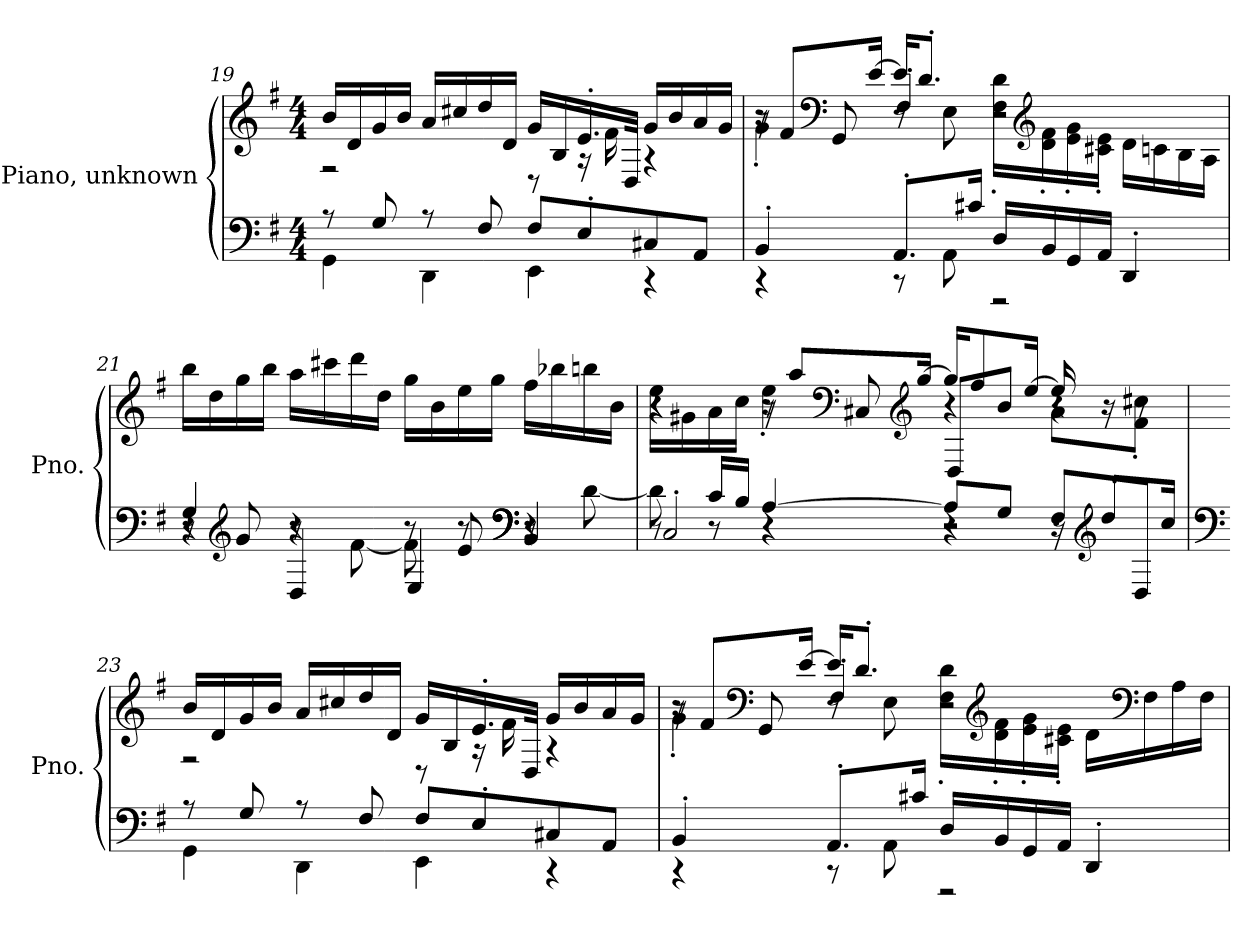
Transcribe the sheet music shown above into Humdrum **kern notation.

**kern	**kern
*part1	*part1
*staff2	*staff1
*I"Piano, unknown	*
*I'Pno.	*
*clefF4	*clefG2
*k[f#]	*k[f#]
*M4/4	*M4/4
=19	=19
*^	*^
8r	4GG\	16b/LL	2r
.	.	16d/	.
8G/	.	16g/	.
.	.	16b/JJ	.
8r	4DD\	16a/LL	.
.	.	16cc#X/	.
8F#/	.	16dd/	.
.	.	16d/JJ	.
8F#/L	4EE\	16g/LL	8r
.	.	16B/	.
8E'/	.	16.e'/	16r
.	.	.	16f#\
.	.	32D/JJk	.
8C#X/	4r	16g/LL	4r
.	.	16b/	.
8AA/J	.	16a/	.
.	.	16g/JJ	.
!!LO:LB:g=z
=20	=20	=20	=20
*	*	*	*^
4BB'/	4r	16r	4g'\	8r
.	.	8f#/L	.	.
*	*	*clefF4	*	*
.	.	.	.	8GG/
.	.	[16e/Jk	.	.
8.AA'/L	8r	16e/KL]	8r	4F#'/
.	.	8.d'/J	.	.
.	8AA\	.	8E\	.
16c#X/Jk	.	.	.	.
16D/LL	2r	2r	16F#\' 16d\'LL	2r
*	*	*clefG2	*	*
16BB/	.	.	16d\' 16f#\'	.
16GG/	.	.	16e\' 16g\'	.
16AA/JJ	.	.	16c#X\' 16e\'JJ	.
4DD'/	.	.	16d\LL	.
.	.	.	16cn\	.
.	.	.	16B\	.
.	.	.	16A\JJ	.
*	*	*v	*v	*v
=21	=21	=21
*	*^	*
8r	4r	4G/	16bb\LL
.	.	.	16dd\
*clefG2	*	*	*
8g/	.	.	16gg\
.	.	.	16bb\JJ
4r	8r	4D/	16aa\LL
.	.	.	16ccc#X\
.	[8f#\	.	16ddd\
.	.	.	16dd\JJ
8r	8f#\]	4E/	16gg\LL
.	.	.	16b\
8e/	8r	.	16ee\
.	.	.	16gg\JJ
*clefF4	*	*	*
4r	8r	4BB/	16ff#\LL
.	.	.	16bb-X\
.	[8d\	.	16bbn\
.	.	.	16b\JJ
!!LO:LB:g=z
=22	=22	=22	=22
*	*	*	*^
*	*	*	*	*^
8r	8d\]	2C'/	4r	16ee\LL	4r
.	.	.	.	16g#X\	.
16c/LL	8r	.	.	16a\	.
16B/JJ	.	.	.	16cc\JJ	.
[4A/	4r	.	16r	4ee'\	8r
.	.	.	8aa/L	.	.
*	*	*	*clefF4	*	*
.	.	.	.	.	8C#X/
*	*	*	*clefG2	*	*
.	.	.	[16gg/Jk	.	.
8A/L]	2r	4r	16gg/KL]	4r	8D/L
.	.	.	8ff#/	.	.
8G/J	.	.	.	.	8b/J
.	.	.	[16ee/Jk	.	.
16r	.	8F#/L	16ee/]	8a\L	4r
*clefG2	*	*	*	*	*
8dd'/L	.	.	16r	.	.
.	.	8D/J	8r	8f#\' 8cc#X\'J	.
16cc/Jk	.	.	.	.	.
*v	*v	*v	*	*	*
*	*v	*v	*v
=23	=23
*clefF4	*
*^	*^
8r	4GG\	16b/LL	2r
.	.	16d/	.
8G/	.	16g/	.
.	.	16b/JJ	.
8r	4DD\	16a/LL	.
.	.	16cc#X/	.
8F#/	.	16dd/	.
.	.	16d/JJ	.
8F#/L	4EE\	16g/LL	8r
.	.	16B/	.
8E'/	.	16.e'/	16r
.	.	.	16f#\
.	.	32D/JJk	.
8C#X/	4r	16g/LL	4r
.	.	16b/	.
8AA/J	.	16a/	.
.	.	16g/JJ	.
!!LO:LB:g=z
=24	=24	=24	=24
*	*	*	*^
4BB'/	4r	16r	4g'\	8r
.	.	8f#/L	.	.
*	*	*clefF4	*	*
.	.	.	.	8GG/
.	.	[16e/Jk	.	.
8.AA'/L	8r	16e/KL]	8r	4F#'/
.	.	8.d'/J	.	.
.	8AA\	.	8E\	.
16c#X/Jk	.	.	.	.
16D/LL	2r	2r	16F#\' 16d\'LL	2r
*	*	*clefG2	*	*
16BB/	.	.	16d\' 16f#\'	.
16GG/	.	.	16e\' 16g\'	.
16AA/JJ	.	.	16c#X\' 16e\'JJ	.
4DD'/	.	.	16d\LL	.
*	*	*clefF4	*	*
.	.	.	16F#\	.
.	.	.	16A\	.
.	.	.	16F#\JJ	.
*v	*v	*	*	*
*	*v	*v	*v
=	=
*-	*-
